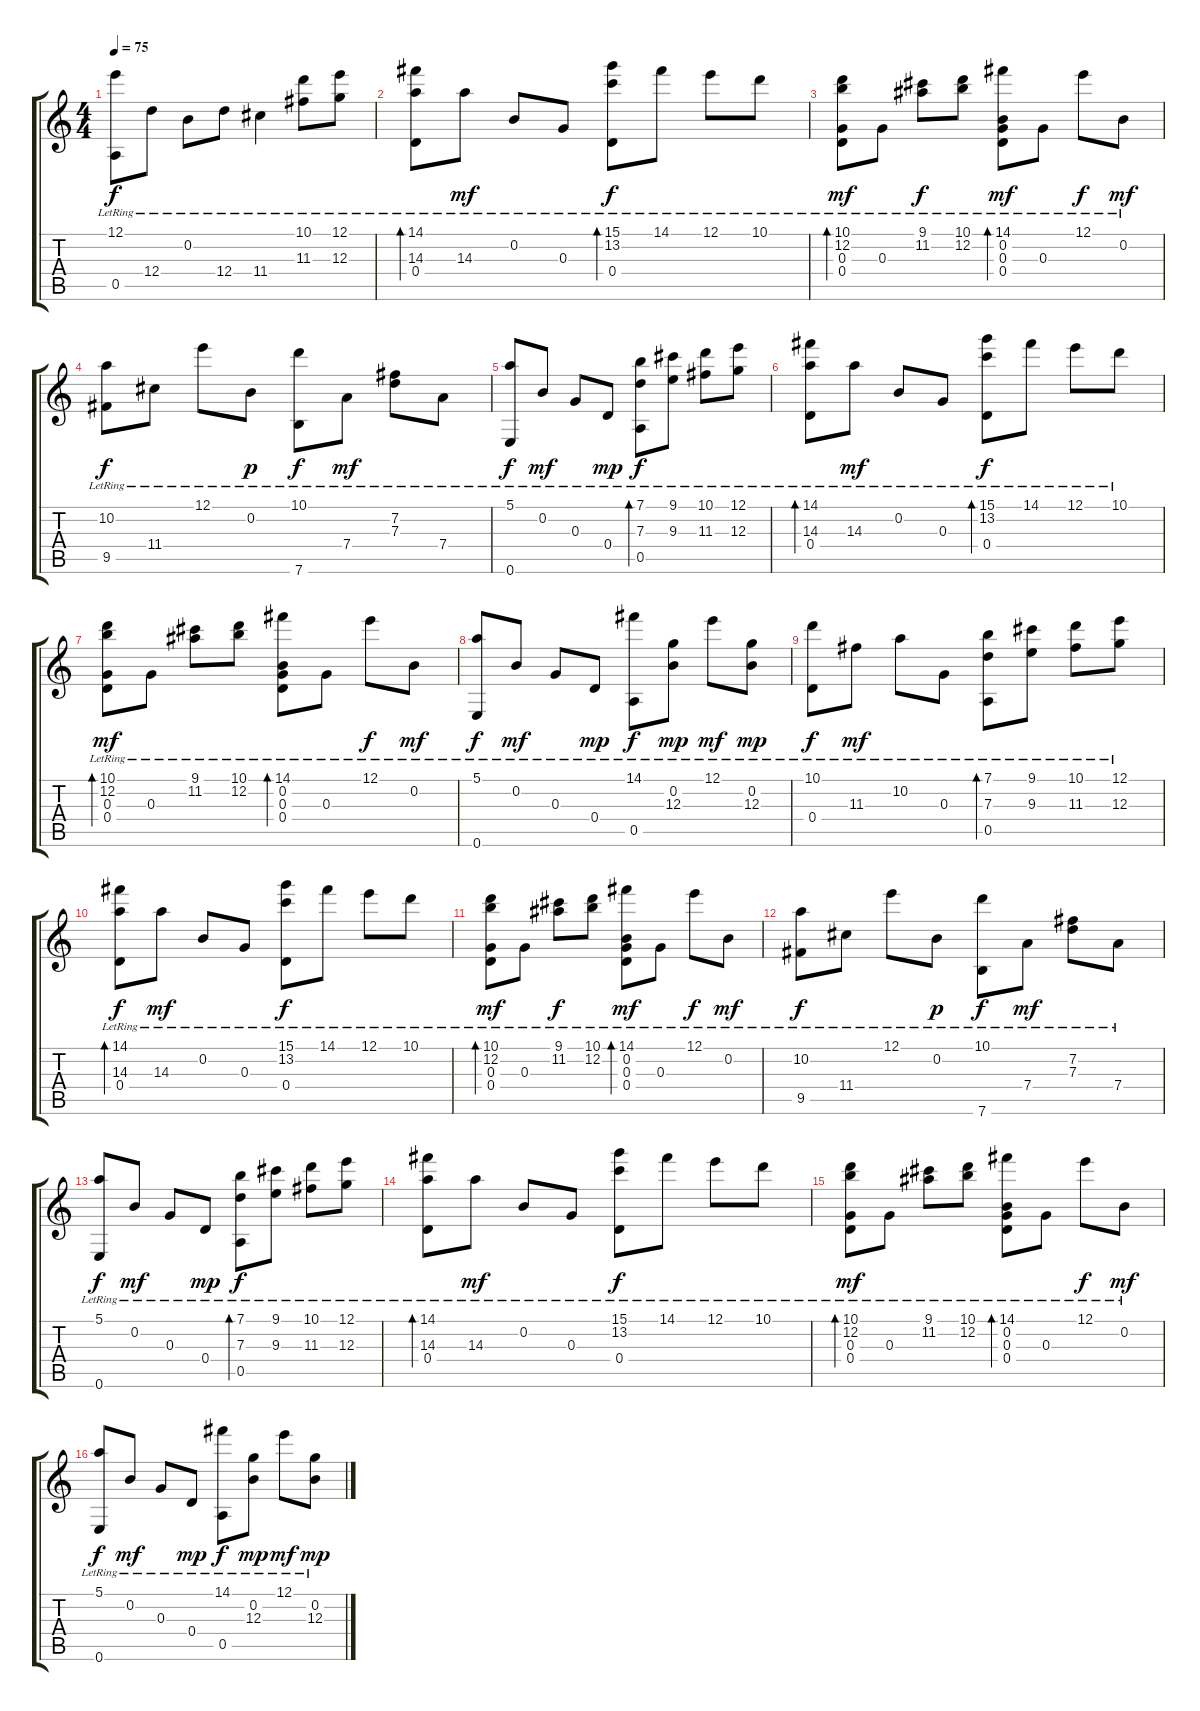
\track "" {instrument acousticguitarnylon}
\staff {score tabs}
\tuning (E4 B3 G3 D3 A2 E2) {hide}
\ts (4 4)
\tempo 75
\clef g2
\ks c
(12.1{lr} 0.5{lr}).8{dy f} 12.4{lr}.8 0.2{lr}.8 12.4{lr}.8 11.4{lr}.4 (10.1{lr} 11.3{lr}).8 (12.1{lr} 12.3{lr}).8 |
(14.1{lr} 14.3{lr} 0.4{lr}).8{bd 480} 14.3{lr}.8{dy mf} 0.2{lr}.8 0.3{lr}.8 (15.1{lr} 13.2 0.4{lr}).8{bd 480 dy f} 14.1{lr}.8 12.1{lr}.8 10.1{lr}.8 |
(10.1{lr} 12.2{lr} 0.3{lr} 0.4{lr}).8{bd 480 dy mf} 0.3{lr}.8 (9.1{lr} 11.2{lr}).8{dy f} (10.1{lr} 12.2{lr}).8 (14.1{lr} 0.2{lr} 0.3{lr} 0.4{lr}).8{bd 480 dy mf} 0.3{lr}.8 12.1{lr}.8{dy f} 0.2{lr}.8{dy mf} |
(10.2{lr} 9.5{lr}).8{dy f} 11.4{lr}.8 12.1{lr}.8 0.2{lr}.8{dy p} (10.1{lr} 7.6{lr}).8{dy f} 7.4{lr}.8{dy mf} (7.2{lr} 7.3{lr}).8 7.4{lr}.8 |
(5.1{lr} 0.6{lr}).8{dy f} 0.2{lr}.8{dy mf} 0.3{lr}.8 0.4{lr}.8{dy mp} (7.1{lr} 7.3{lr} 0.5{lr}).8{bd 480 dy f} (9.1{lr} 9.3{lr}).8 (10.1{lr} 11.3{lr}).8 (12.1{lr} 12.3{lr}).8 |
(14.1{lr} 14.3{lr} 0.4{lr}).8{bd 480} 14.3{lr}.8{dy mf} 0.2{lr}.8 0.3{lr}.8 (15.1{lr} 13.2 0.4{lr}).8{bd 480 dy f} 14.1{lr}.8 12.1{lr}.8 10.1{lr}.8 |
(10.1{lr} 12.2{lr} 0.3{lr} 0.4{lr}).8{bd 480 dy mf} 0.3{lr}.8 (9.1{lr} 11.2{lr}).8 (10.1{lr} 12.2{lr}).8 (14.1{lr} 0.2{lr} 0.3{lr} 0.4{lr}).8{bd 480} 0.3{lr}.8 12.1{lr}.8{dy f} 0.2{lr}.8{dy mf} |
(5.1{lr} 0.6{lr}).8{dy f} 0.2{lr}.8{dy mf} 0.3{lr}.8 0.4{lr}.8{dy mp} (14.1{lr} 0.5{lr}).8{dy f} (0.2{lr} 12.3{lr}).8{dy mp} 12.1{lr}.8{dy mf} (0.2{lr} 12.3{lr}).8{dy mp} |
(10.1{lr} 0.4{lr}).8{dy f} 11.3{lr}.8{dy mf} 10.2{lr}.8 0.3{lr}.8 (7.1{lr} 7.3{lr} 0.5{lr}).8{bd 480} (9.1{lr} 9.3{lr}).8 (10.1{lr} 11.3{lr}).8 (12.1{lr} 12.3{lr}).8 |
(14.1{lr} 14.3{lr} 0.4{lr}).8{bd 480 dy f} 14.3{lr}.8{dy mf} 0.2{lr}.8 0.3{lr}.8 (15.1{lr} 13.2 0.4{lr}).8{dy f} 14.1{lr}.8 12.1{lr}.8 10.1{lr}.8 |
(10.1{lr} 12.2{lr} 0.3{lr} 0.4{lr}).8{bd 480 dy mf} 0.3{lr}.8 (9.1{lr} 11.2{lr}).8{dy f} (10.1{lr} 12.2{lr}).8 (14.1{lr} 0.2{lr} 0.3{lr} 0.4{lr}).8{bd 480 dy mf} 0.3{lr}.8 12.1{lr}.8{dy f} 0.2{lr}.8{dy mf} |
(10.2{lr} 9.5{lr}).8{dy f} 11.4{lr}.8 12.1{lr}.8 0.2{lr}.8{dy p} (10.1{lr} 7.6{lr}).8{dy f} 7.4{lr}.8{dy mf} (7.2{lr} 7.3{lr}).8 7.4{lr}.8 |
(5.1{lr} 0.6{lr}).8{dy f} 0.2{lr}.8{dy mf} 0.3{lr}.8 0.4{lr}.8{dy mp} (7.1{lr} 7.3{lr} 0.5{lr}).8{bd 480 dy f} (9.1{lr} 9.3{lr}).8 (10.1{lr} 11.3{lr}).8 (12.1{lr} 12.3{lr}).8 |
(14.1{lr} 14.3{lr} 0.4{lr}).8{bd 480} 14.3{lr}.8{dy mf} 0.2{lr}.8 0.3{lr}.8 (15.1{lr} 13.2 0.4{lr}).8{dy f} 14.1{lr}.8 12.1{lr}.8 10.1{lr}.8 |
(10.1{lr} 12.2{lr} 0.3{lr} 0.4{lr}).8{bd 480 dy mf} 0.3{lr}.8 (9.1{lr} 11.2{lr}).8 (10.1{lr} 12.2{lr}).8 (14.1{lr} 0.2{lr} 0.3{lr} 0.4{lr}).8{bd 480} 0.3{lr}.8 12.1{lr}.8{dy f} 0.2{lr}.8{dy mf} |
(5.1{lr} 0.6{lr}).8{dy f} 0.2{lr}.8{dy mf} 0.3{lr}.8 0.4{lr}.8{dy mp} (14.1{lr} 0.5{lr}).8{dy f} (0.2{lr} 12.3{lr}).8{dy mp} 12.1{lr}.8{dy mf} (0.2{lr} 12.3{lr}).8{dy mp}
